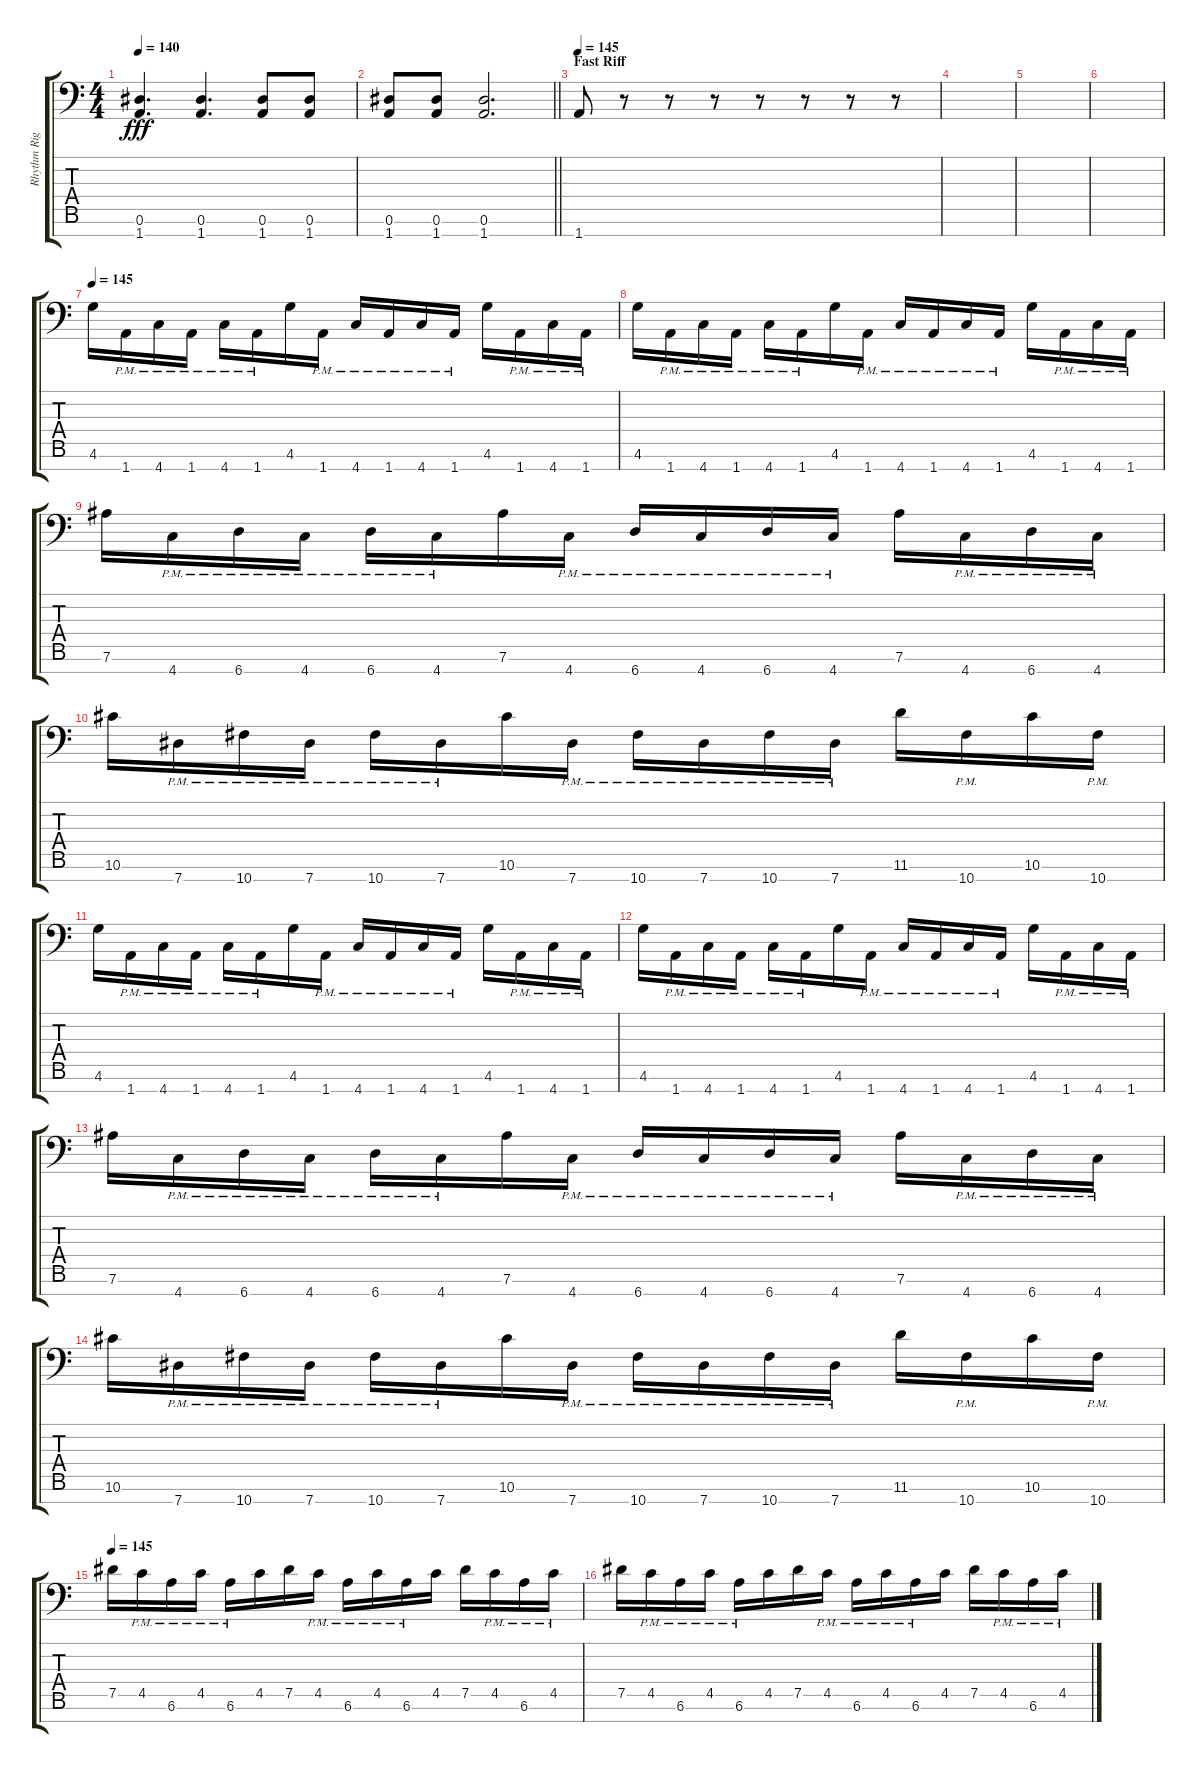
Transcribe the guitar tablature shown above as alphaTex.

\track ("Rhythm Right" "Rhythm Rig") {instrument overdrivenguitar}
\staff {score tabs}
\tuning (Eb4 Bb3 Gb3 Db3 Ab2 Eb2 Ab1) {hide}
\ts (4 4)
\tempo 140
\clef f4
\ks c
(0.6 1.7).4{d dy fff} (0.6 1.7).4{d} (0.6 1.7).8 (0.6 1.7).8 |
\barLineRight lightlight
(0.6 1.7).8 (0.6 1.7).8 (0.6 1.7).2{d} |
\section ("" "Fast Riff")
\tempo 145
1.7.8 r.8 r.8 r.8 r.8 r.8 r.8 r.8 |
|
|
|
\tempo 145
4.6.16 1.7{pm}.16 4.7{pm}.16 1.7{pm}.16 4.7{pm}.16 1.7{pm}.16 4.6.16 1.7{pm}.16 4.7{pm}.16 1.7{pm}.16 4.7{pm}.16 1.7{pm}.16 4.6.16 1.7{pm}.16 4.7{pm}.16 1.7{pm}.16 |
4.6.16 1.7{pm}.16 4.7{pm}.16 1.7{pm}.16 4.7{pm}.16 1.7{pm}.16 4.6.16 1.7{pm}.16 4.7{pm}.16 1.7{pm}.16 4.7{pm}.16 1.7{pm}.16 4.6.16 1.7{pm}.16 4.7{pm}.16 1.7{pm}.16 |
7.6.16 4.7{pm}.16 6.7{pm}.16 4.7{pm}.16 6.7{pm}.16 4.7{pm}.16 7.6.16 4.7{pm}.16 6.7{pm}.16 4.7{pm}.16 6.7{pm}.16 4.7{pm}.16 7.6.16 4.7{pm}.16 6.7{pm}.16 4.7{pm}.16 |
10.6.16 7.7{pm}.16 10.7{pm}.16 7.7{pm}.16 10.7{pm}.16 7.7{pm}.16 10.6.16 7.7{pm}.16 10.7{pm}.16 7.7{pm}.16 10.7{pm}.16 7.7{pm}.16 11.6.16 10.7{pm}.16 10.6.16 10.7{pm}.16 |
4.6.16 1.7{pm}.16 4.7{pm}.16 1.7{pm}.16 4.7{pm}.16 1.7{pm}.16 4.6.16 1.7{pm}.16 4.7{pm}.16 1.7{pm}.16 4.7{pm}.16 1.7{pm}.16 4.6.16 1.7{pm}.16 4.7{pm}.16 1.7{pm}.16 |
4.6.16 1.7{pm}.16 4.7{pm}.16 1.7{pm}.16 4.7{pm}.16 1.7{pm}.16 4.6.16 1.7{pm}.16 4.7{pm}.16 1.7{pm}.16 4.7{pm}.16 1.7{pm}.16 4.6.16 1.7{pm}.16 4.7{pm}.16 1.7{pm}.16 |
7.6.16 4.7{pm}.16 6.7{pm}.16 4.7{pm}.16 6.7{pm}.16 4.7{pm}.16 7.6.16 4.7{pm}.16 6.7{pm}.16 4.7{pm}.16 6.7{pm}.16 4.7{pm}.16 7.6.16 4.7{pm}.16 6.7{pm}.16 4.7{pm}.16 |
10.6.16 7.7{pm}.16 10.7{pm}.16 7.7{pm}.16 10.7{pm}.16 7.7{pm}.16 10.6.16 7.7{pm}.16 10.7{pm}.16 7.7{pm}.16 10.7{pm}.16 7.7{pm}.16 11.6.16 10.7{pm}.16 10.6.16 10.7{pm}.16 |
\tempo 145
7.5.16 4.5{pm}.16 6.6{pm}.16 4.5{pm}.16 6.6{pm}.16 4.5.16 7.5.16 4.5{pm}.16 6.6{pm}.16 4.5{pm}.16 6.6{pm}.16 4.5.16 7.5.16 4.5{pm}.16 6.6{pm}.16 4.5{pm}.16 |
7.5.16 4.5{pm}.16 6.6{pm}.16 4.5{pm}.16 6.6{pm}.16 4.5.16 7.5.16 4.5{pm}.16 6.6{pm}.16 4.5{pm}.16 6.6{pm}.16 4.5.16 7.5.16 4.5{pm}.16 6.6{pm}.16 4.5{pm}.16
